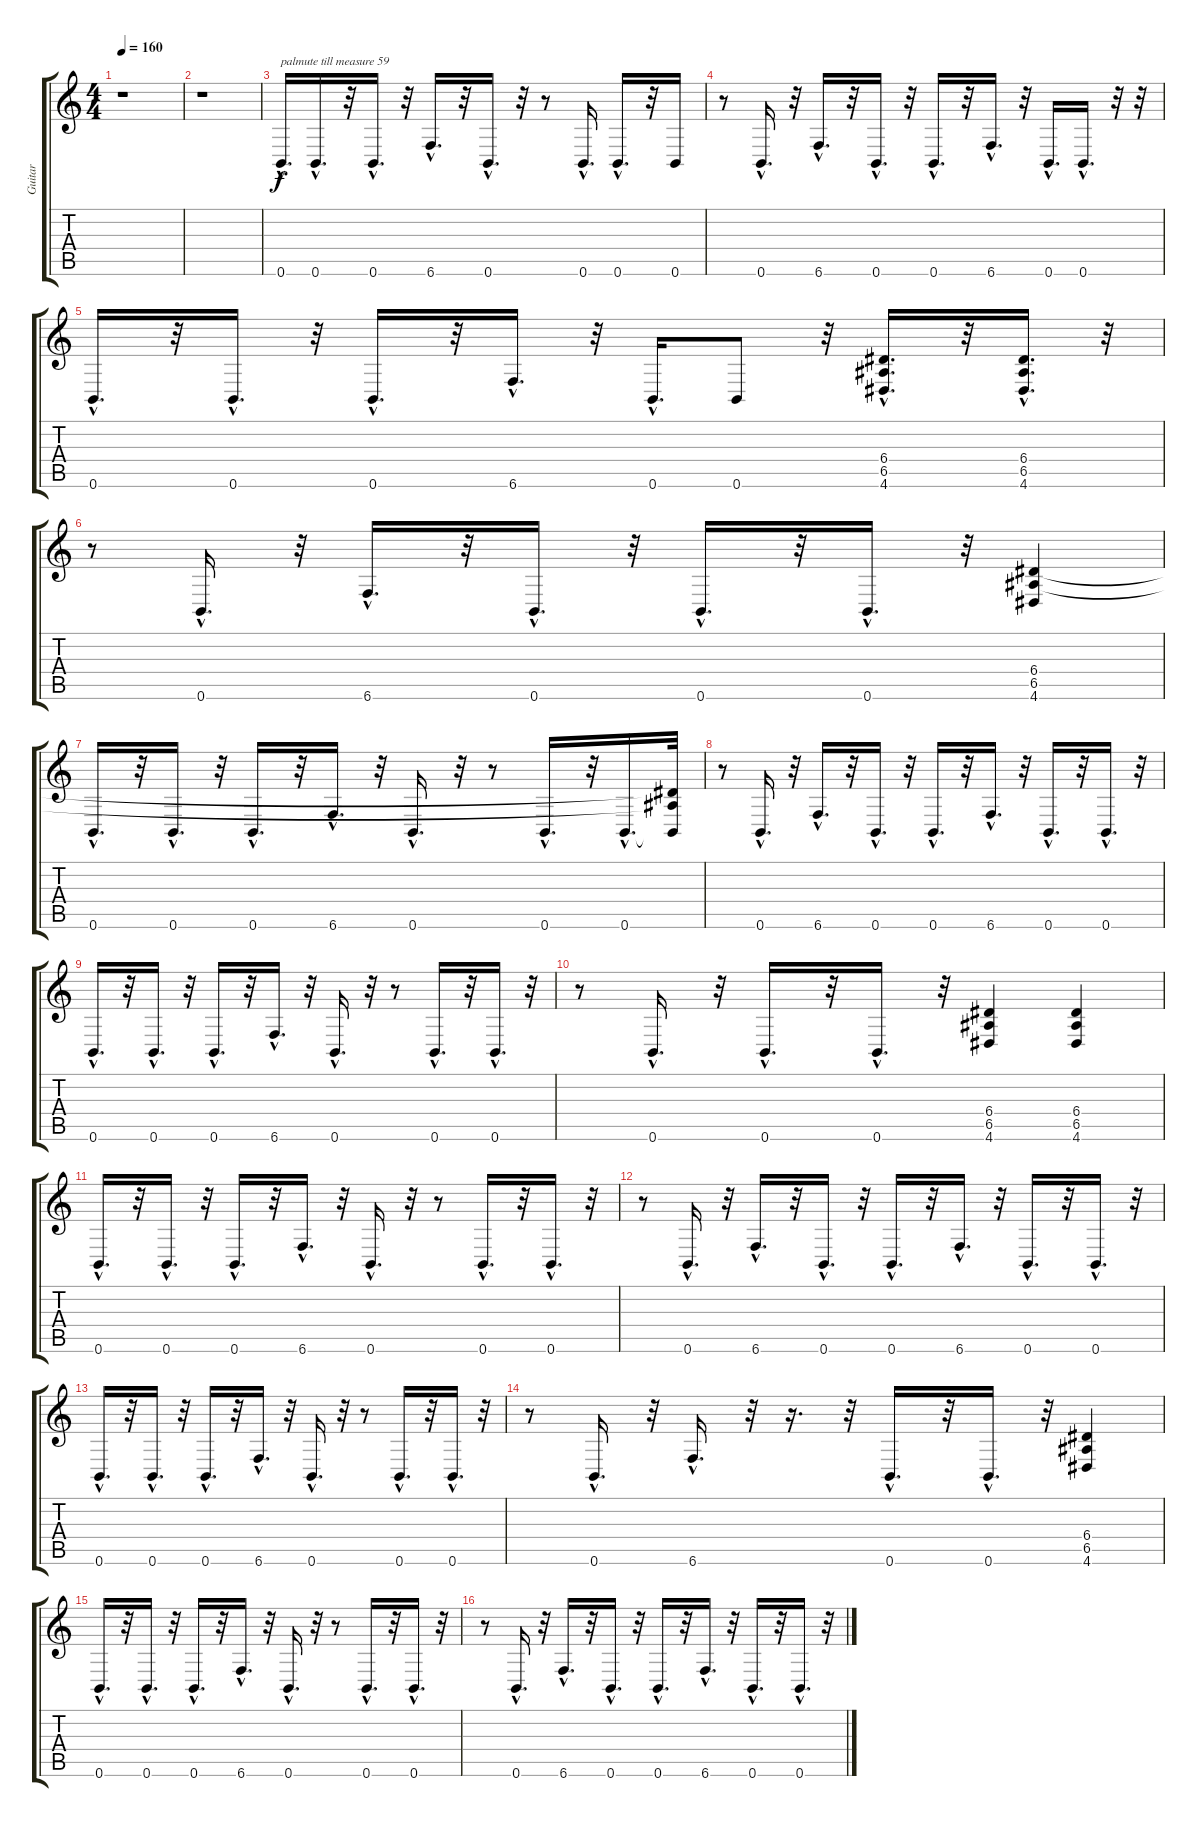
\track ("Guitar" "Guitar") {instrument distortionguitar}
\staff {score tabs}
\tuning (B3 G3 D3 A2 E2 B1) {hide}
\ts (4 4)
\tempo 160
\clef g2
\ks c
r.1{dy f balance 8} |
r.1 |
0.6{hac}.16{d txt "palmute till measure 59" instrument electricguitarmuted} 0.6{hac}.16{d} r.32 0.6{hac}.16{d instrument electricguitarmuted} r.32 6.6{hac}.16{d} r.32 0.6{hac}.16{d} r.32 r.8 0.6{hac}.16{d} 0.6{hac}.16{d} r.32 0.6.16 |
r.8 0.6{hac}.16{d} r.32 6.6{hac}.16{d} r.32 0.6{hac}.16{d} r.32 0.6{hac}.16{d} r.32 6.6{hac}.16{d} r.32 0.6{hac}.16{d} 0.6{hac}.16{d} r.32 r.32 |
0.6{hac}.16{d} r.32 0.6{hac}.16{d} r.32 0.6{hac}.16{d} r.32 6.6{hac}.16{d} r.32 0.6{hac}.16{d} 0.6.8 r.32 (6.4{hac} 6.5{hac} 4.6{hac}).16{d} r.32 (6.4{hac} 6.5{hac} 4.6{hac}).16{d} r.32 |
r.8 0.6{hac}.16{d} r.32 6.6{hac}.16{d} r.32 0.6{hac}.16{d} r.32 0.6{hac}.16{d} r.32 0.6{hac}.16{d} r.32 (6.4 6.5 4.6).4 |
0.6{hac}.16{d} r.32 0.6{hac}.16{d} r.32 0.6{hac}.16{d} r.32 6.6{hac}.16{d} r.32 0.6{hac}.16{d} r.32 r.8 0.6{hac}.16{d} r.32 0.6{hac}.16{d} (6.4{t} 6.5{t} 0.6{t}).32 |
r.8 0.6{hac}.16{d} r.32 6.6{hac}.16{d} r.32 0.6{hac}.16{d} r.32 0.6{hac}.16{d} r.32 6.6{hac}.16{d} r.32 0.6{hac}.16{d} r.32 0.6{hac}.16{d} r.32 |
0.6{hac}.16{d} r.32 0.6{hac}.16{d} r.32 0.6{hac}.16{d} r.32 6.6{hac}.16{d} r.32 0.6{hac}.16{d} r.32 r.8 0.6{hac}.16{d} r.32 0.6{hac}.16{d} r.32 |
r.8 0.6{hac}.16{d} r.32 0.6{hac}.16{d} r.32 0.6{hac}.16{d} r.32 (6.4 6.5 4.6).4 (6.4 6.5 4.6).4 |
0.6{hac}.16{d volume 16 instrument distortionguitar} r.32 0.6{hac}.16{d} r.32 0.6{hac}.16{d} r.32 6.6{hac}.16{d} r.32 0.6{hac}.16{d} r.32 r.8 0.6{hac}.16{d} r.32 0.6{hac}.16{d} r.32 |
r.8 0.6{hac}.16{d} r.32 6.6{hac}.16{d} r.32 0.6{hac}.16{d} r.32 0.6{hac}.16{d} r.32 6.6{hac}.16{d} r.32 0.6{hac}.16{d} r.32 0.6{hac}.16{d} r.32 |
0.6{hac}.16{d} r.32 0.6{hac}.16{d} r.32 0.6{hac}.16{d} r.32 6.6{hac}.16{d} r.32 0.6{hac}.16{d} r.32 r.8 0.6{hac}.16{d} r.32 0.6{hac}.16{d} r.32 |
r.8 0.6{hac}.16{d} r.32 6.6{hac}.16{d} r.32 r.16{d} r.32 0.6{hac}.16{d} r.32 0.6{hac}.16{d} r.32 (6.4 6.5 4.6).4 |
0.6{hac}.16{d} r.32 0.6{hac}.16{d} r.32 0.6{hac}.16{d} r.32 6.6{hac}.16{d} r.32 0.6{hac}.16{d} r.32 r.8 0.6{hac}.16{d} r.32 0.6{hac}.16{d} r.32 |
r.8 0.6{hac}.16{d} r.32 6.6{hac}.16{d} r.32 0.6{hac}.16{d} r.32 0.6{hac}.16{d} r.32 6.6{hac}.16{d} r.32 0.6{hac}.16{d} r.32 0.6{hac}.16{d} r.32
